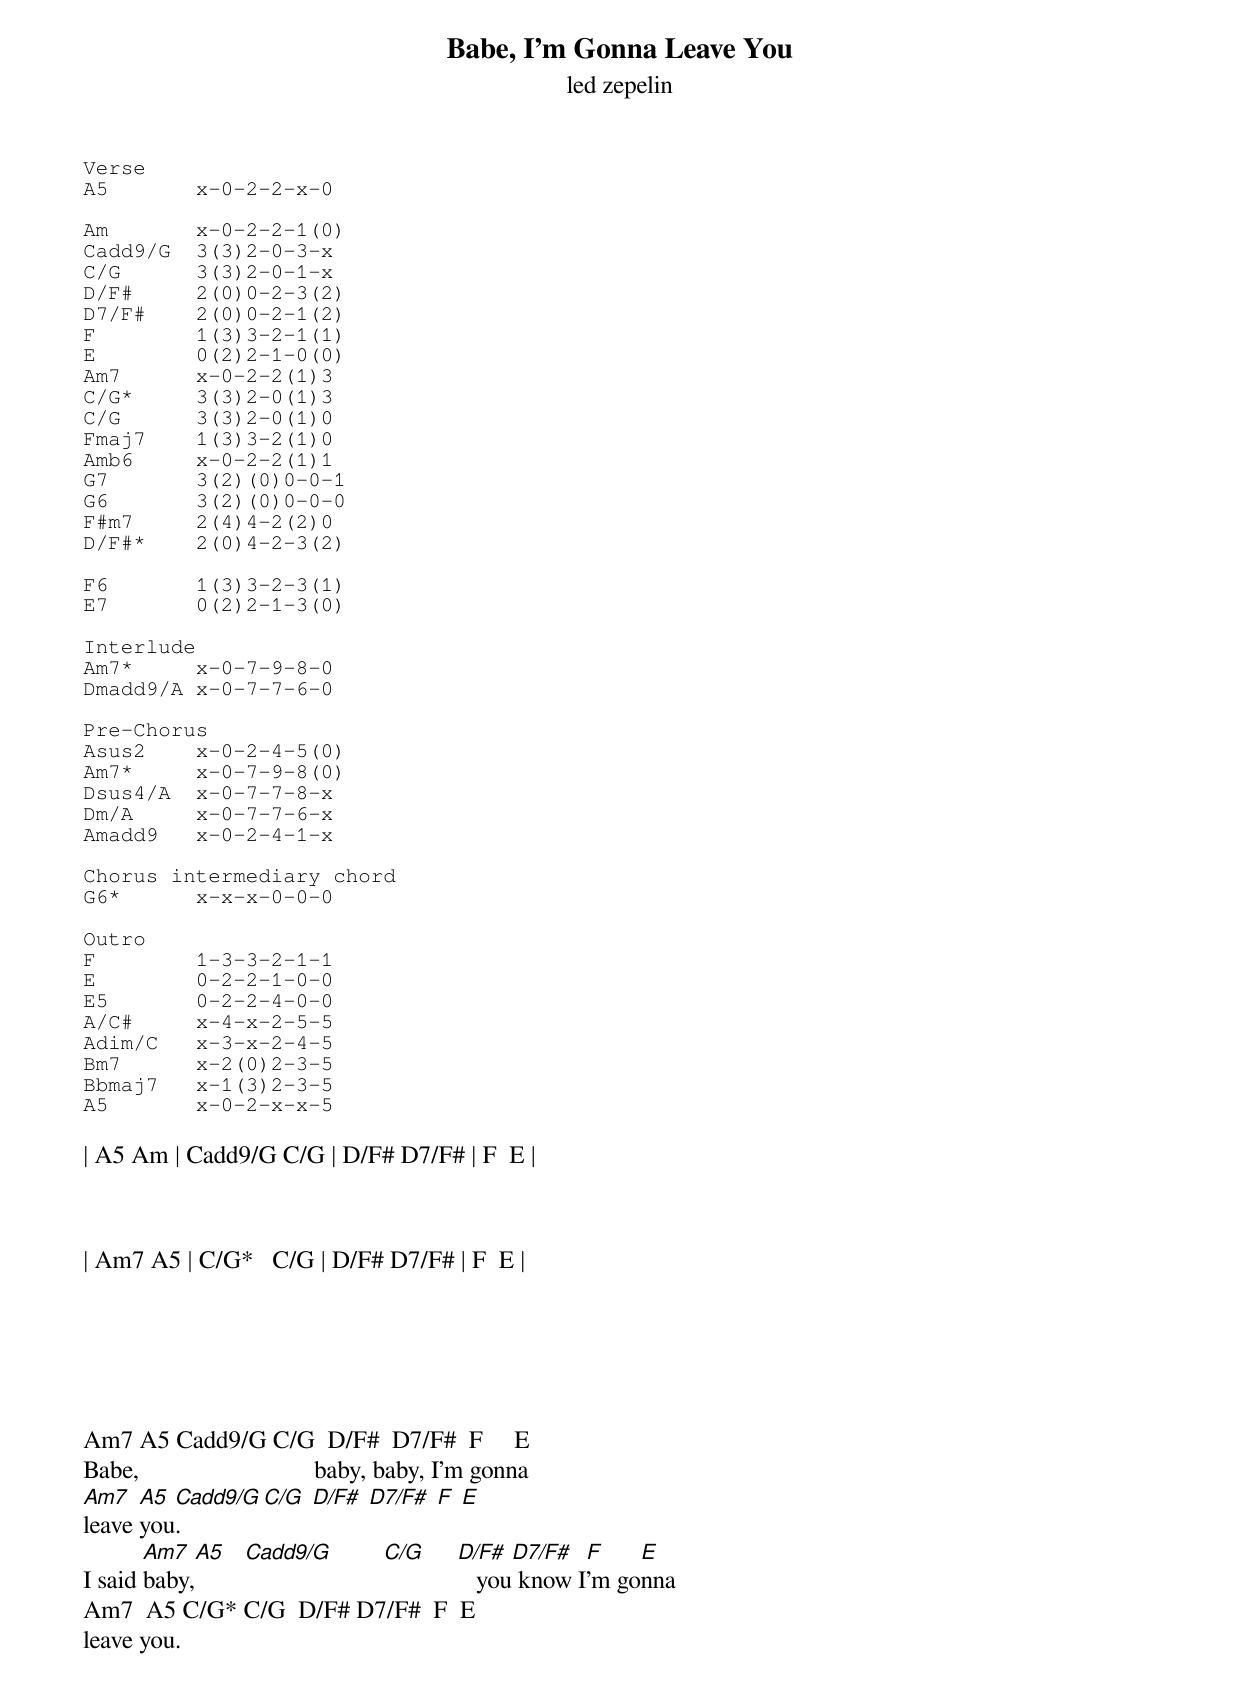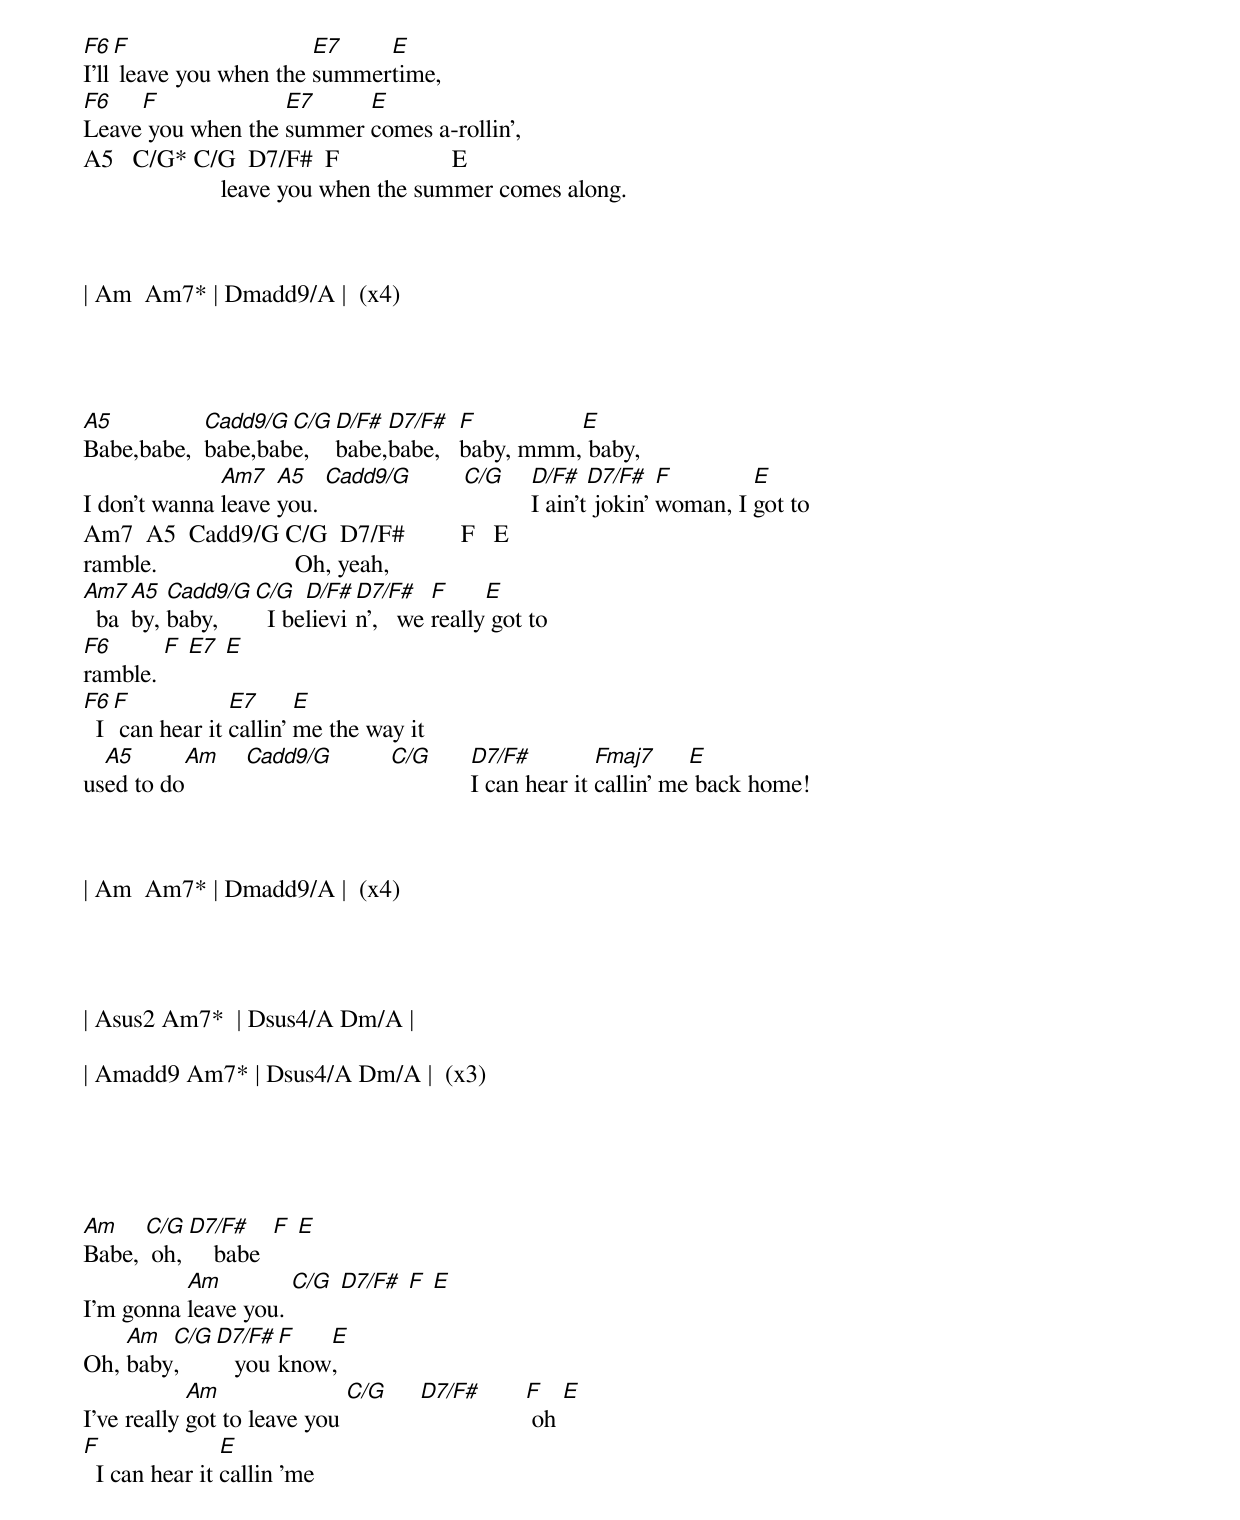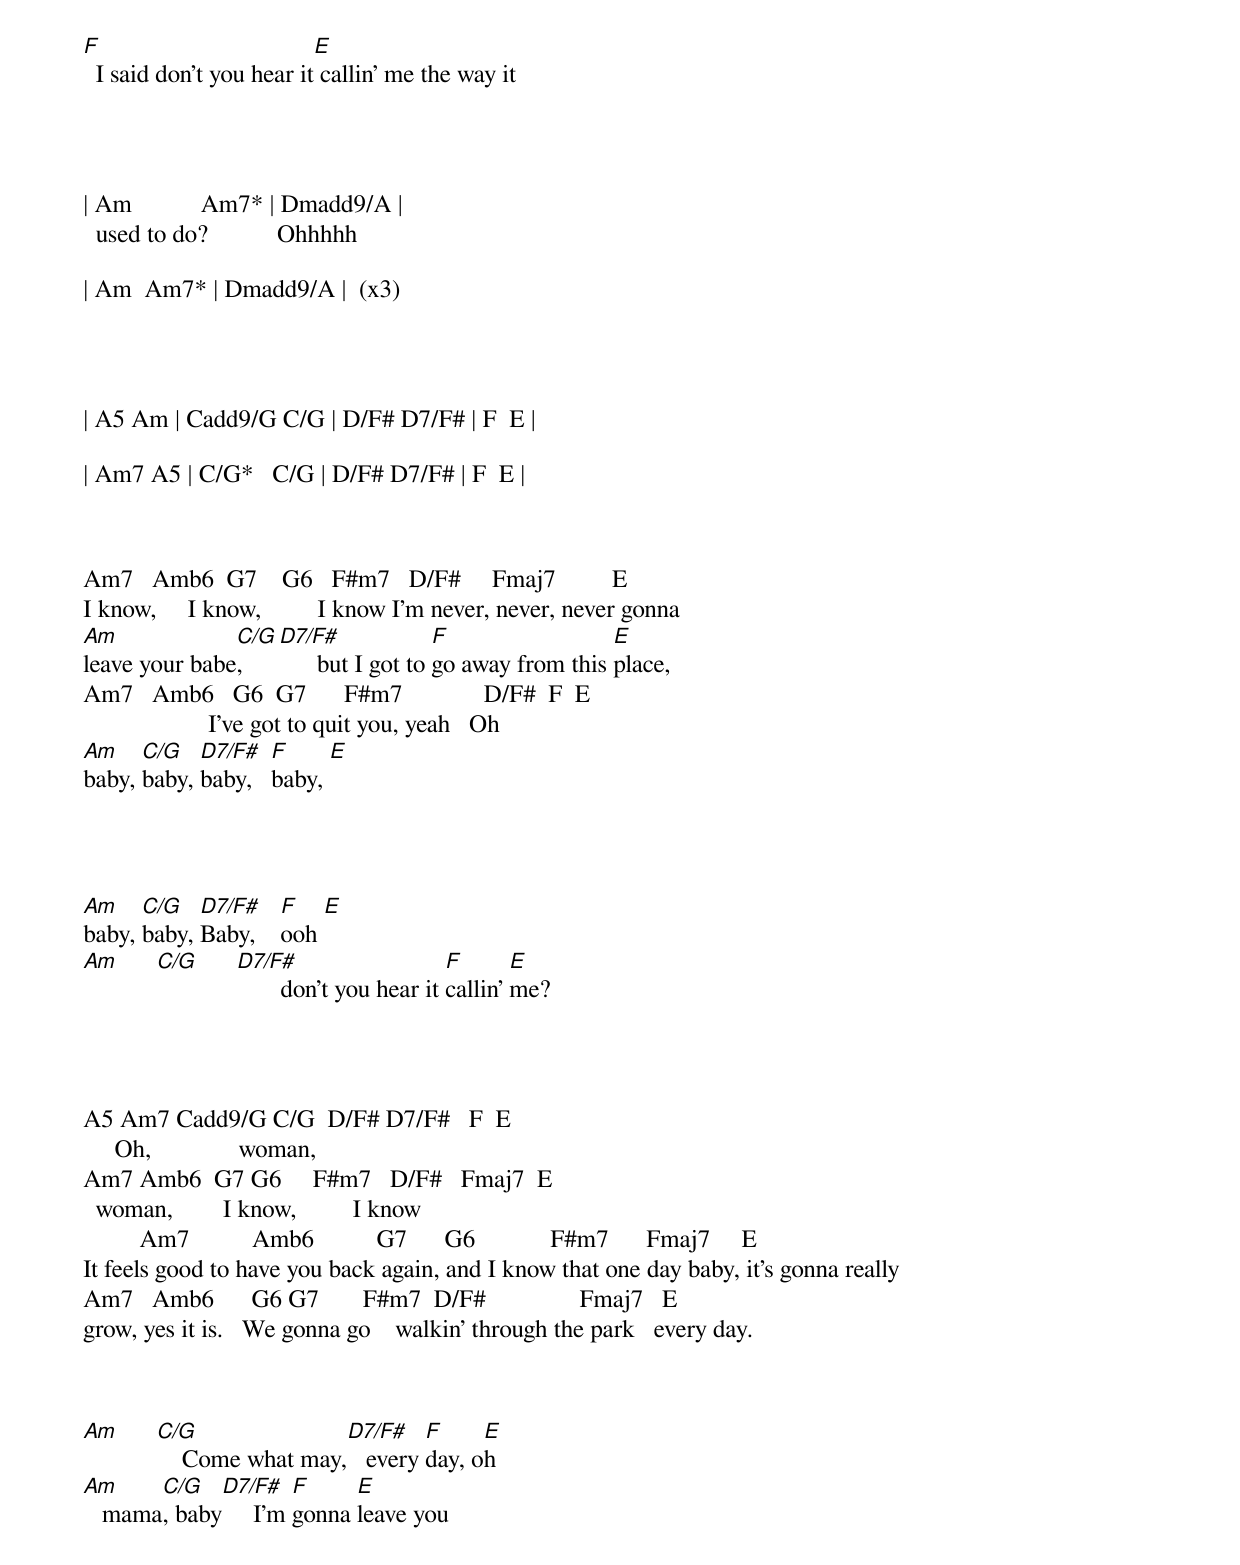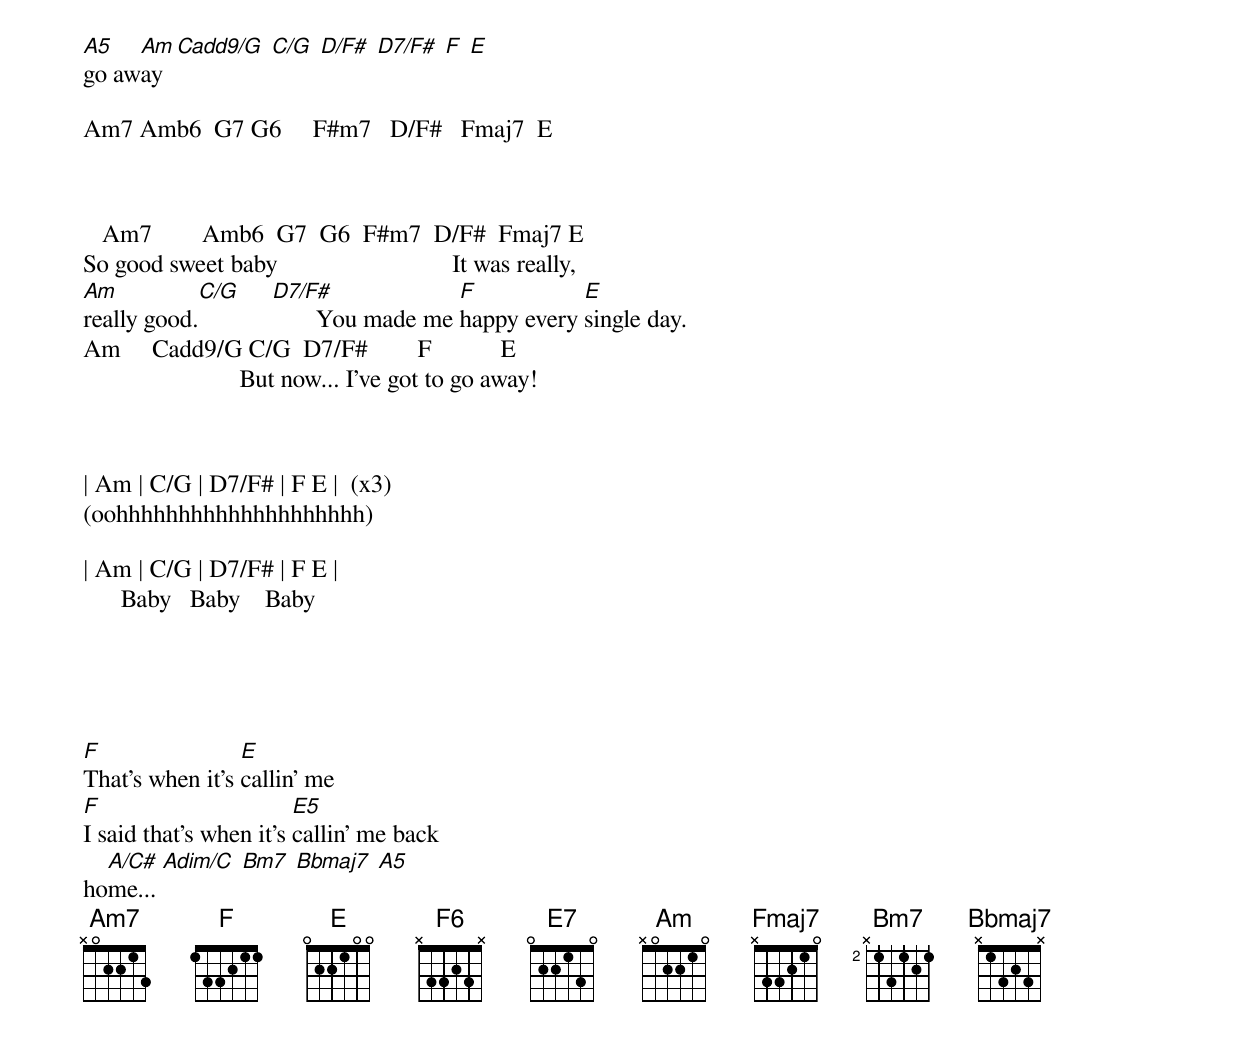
{title: Babe, I’m Gonna Leave You}
{subtitle: led zepelin}
{sot}
Verse
A5       x-0-2-2-x-0

Am       x-0-2-2-1(0)
Cadd9/G  3(3)2-0-3-x
C/G      3(3)2-0-1-x
D/F#     2(0)0-2-3(2)
D7/F#    2(0)0-2-1(2)
F        1(3)3-2-1(1)
E        0(2)2-1-0(0)
Am7      x-0-2-2(1)3
C/G*     3(3)2-0(1)3
C/G      3(3)2-0(1)0
Fmaj7    1(3)3-2(1)0
Amb6     x-0-2-2(1)1
G7       3(2)(0)0-0-1
G6       3(2)(0)0-0-0
F#m7     2(4)4-2(2)0
D/F#*    2(0)4-2-3(2)

F6       1(3)3-2-3(1)
E7       0(2)2-1-3(0)

Interlude
Am7*     x-0-7-9-8-0
Dmadd9/A x-0-7-7-6-0

Pre-Chorus
Asus2    x-0-2-4-5(0)
Am7*     x-0-7-9-8(0)
Dsus4/A  x-0-7-7-8-x
Dm/A     x-0-7-7-6-x
Amadd9   x-0-2-4-1-x

Chorus intermediary chord
G6*      x-x-x-0-0-0

Outro
F        1-3-3-2-1-1
E        0-2-2-1-0-0
E5       0-2-2-4-0-0
A/C#     x-4-x-2-5-5
Adim/C   x-3-x-2-4-5
Bm7      x-2(0)2-3-5
Bbmaj7   x-1(3)2-3-5
A5       x-0-2-x-x-5
{eot}

| A5 Am | Cadd9/G C/G | D/F# D7/F# | F  E |



| Am7 A5 | C/G*   C/G | D/F# D7/F# | F  E |






Am7 A5 Cadd9/G C/G  D/F#  D7/F#  F     E
Babe,                            baby, baby, I'm gonna
[Am7]leave [A5]you[Cadd9/G]. [C/G] [D/F#] [D7/F#] [F] [E]
I said [Am7]baby,[A5]   [Cadd9/G]        [C/G]     [D/F#]   you[D7/F#] know I[F]'m go[E]nna
Am7  A5 C/G* C/G  D/F# D7/F#  F  E
leave you.
[F6]I'll[F] leave you when the [E7]summer[E]time,
[F6]Leave[F] you when the [E7]summer [E]comes a-rollin',
A5   C/G* C/G  D7/F#  F                  E
                      leave you when the summer comes along.



| Am  Am7* | Dmadd9/A |  (x4)




[A5]Babe,babe,  [Cadd9/G]babe,bab[C/G]e,    [D/F#]babe,[D7/F#]babe,   [F]baby, mmm,[E] baby,
I don't wanna [Am7]leave [A5]you. [Cadd9/G]        [C/G]    [D/F#]I ain't[D7/F#] jokin' [F]woman, I [E]got to
Am7  A5  Cadd9/G C/G  D7/F#         F   E
ramble.                      Oh, yeah,
[Am7]  ba[A5]by, [Cadd9/G]baby,   [C/G]  I be[D/F#]lievi[D7/F#]n',   we [F]really[E] got to
[F6]ramble. [F] [E7] [E]
[F6]  I[F] can hear it [E7]callin' [E]me the way it
us[A5]ed to do[Am]    [Cadd9/G]         [C/G]      [D7/F#]I can hear it [Fmaj7]callin' me[E] back home!



| Am  Am7* | Dmadd9/A |  (x4)




| Asus2 Am7*  | Dsus4/A Dm/A |

| Amadd9 Am7* | Dsus4/A Dm/A |  (x3)





[Am]Babe, [C/G] oh, [D7/F#]    babe  [F] [E]
I'm gonna [Am]leave you. [C/G] [D7/F#] [F] [E]
Oh, [Am]baby[C/G],   [D7/F#]   you [F]know[E],
I've really [Am]got to leave you [C/G]     [D7/F#]       [F] oh [E]
[F]  I can hear it [E]callin 'me
[F]  I said don't you hear it[E] callin' me the way it




| Am           Am7* | Dmadd9/A |
  used to do?           Ohhhhh

| Am  Am7* | Dmadd9/A |  (x3)




| A5 Am | Cadd9/G C/G | D/F# D7/F# | F  E |

| Am7 A5 | C/G*   C/G | D/F# D7/F# | F  E |



Am7   Amb6  G7    G6   F#m7   D/F#     Fmaj7         E
I know,     I know,         I know I'm never, never, never gonna
[Am]leave your babe[C/G],    [D7/F#]      but I got to [F]go away from this [E]place,
Am7   Amb6   G6  G7      F#m7             D/F#  F  E
                    I've got to quit you, yeah   Oh
[Am]baby, [C/G]baby, [D7/F#]baby,   [F]baby, [E]




[Am]baby, [C/G]baby, [D7/F#]Baby,    [F]ooh [E]
[Am]      [C/G]      [D7/F#]       don't you hear it [F]callin' [E]me?




A5 Am7 Cadd9/G C/G  D/F# D7/F#   F  E
     Oh,              woman,
Am7 Amb6  G7 G6     F#m7   D/F#   Fmaj7  E
  woman,        I know,         I know
         Am7          Amb6          G7      G6            F#m7      Fmaj7     E
It feels good to have you back again, and I know that one day baby, it's gonna really
Am7   Amb6      G6 G7       F#m7  D/F#               Fmaj7   E
grow, yes it is.   We gonna go    walkin' through the park   every day.



[Am]      [C/G]    Come what may,[D7/F#]   every [F]day, o[E]h
[Am]   mama[C/G], baby[D7/F#]     I'm [F]gonna [E]leave you




[A5]go aw[Am]ay [Cadd9/G] [C/G] [D/F#] [D7/F#] [F] [E]

Am7 Amb6  G7 G6     F#m7   D/F#   Fmaj7  E



   Am7        Amb6  G7  G6  F#m7  D/F#  Fmaj7 E
So good sweet baby                            It was really,
[Am]really good.[C/G]     [D7/F#]       You made me [F]happy every [E]single day.
Am     Cadd9/G C/G  D7/F#        F           E
                         But now... I've got to go away!



| Am | C/G | D7/F# | F E |  (x3)
(oohhhhhhhhhhhhhhhhhhhh)

| Am | C/G | D7/F# | F E |
      Baby   Baby    Baby





[F]That's when it's [E]callin' me
[F]I said that's when it's [E5]callin' me back
ho[A/C#]me... [Adim/C] [Bm7] [Bbmaj7] [A5]
